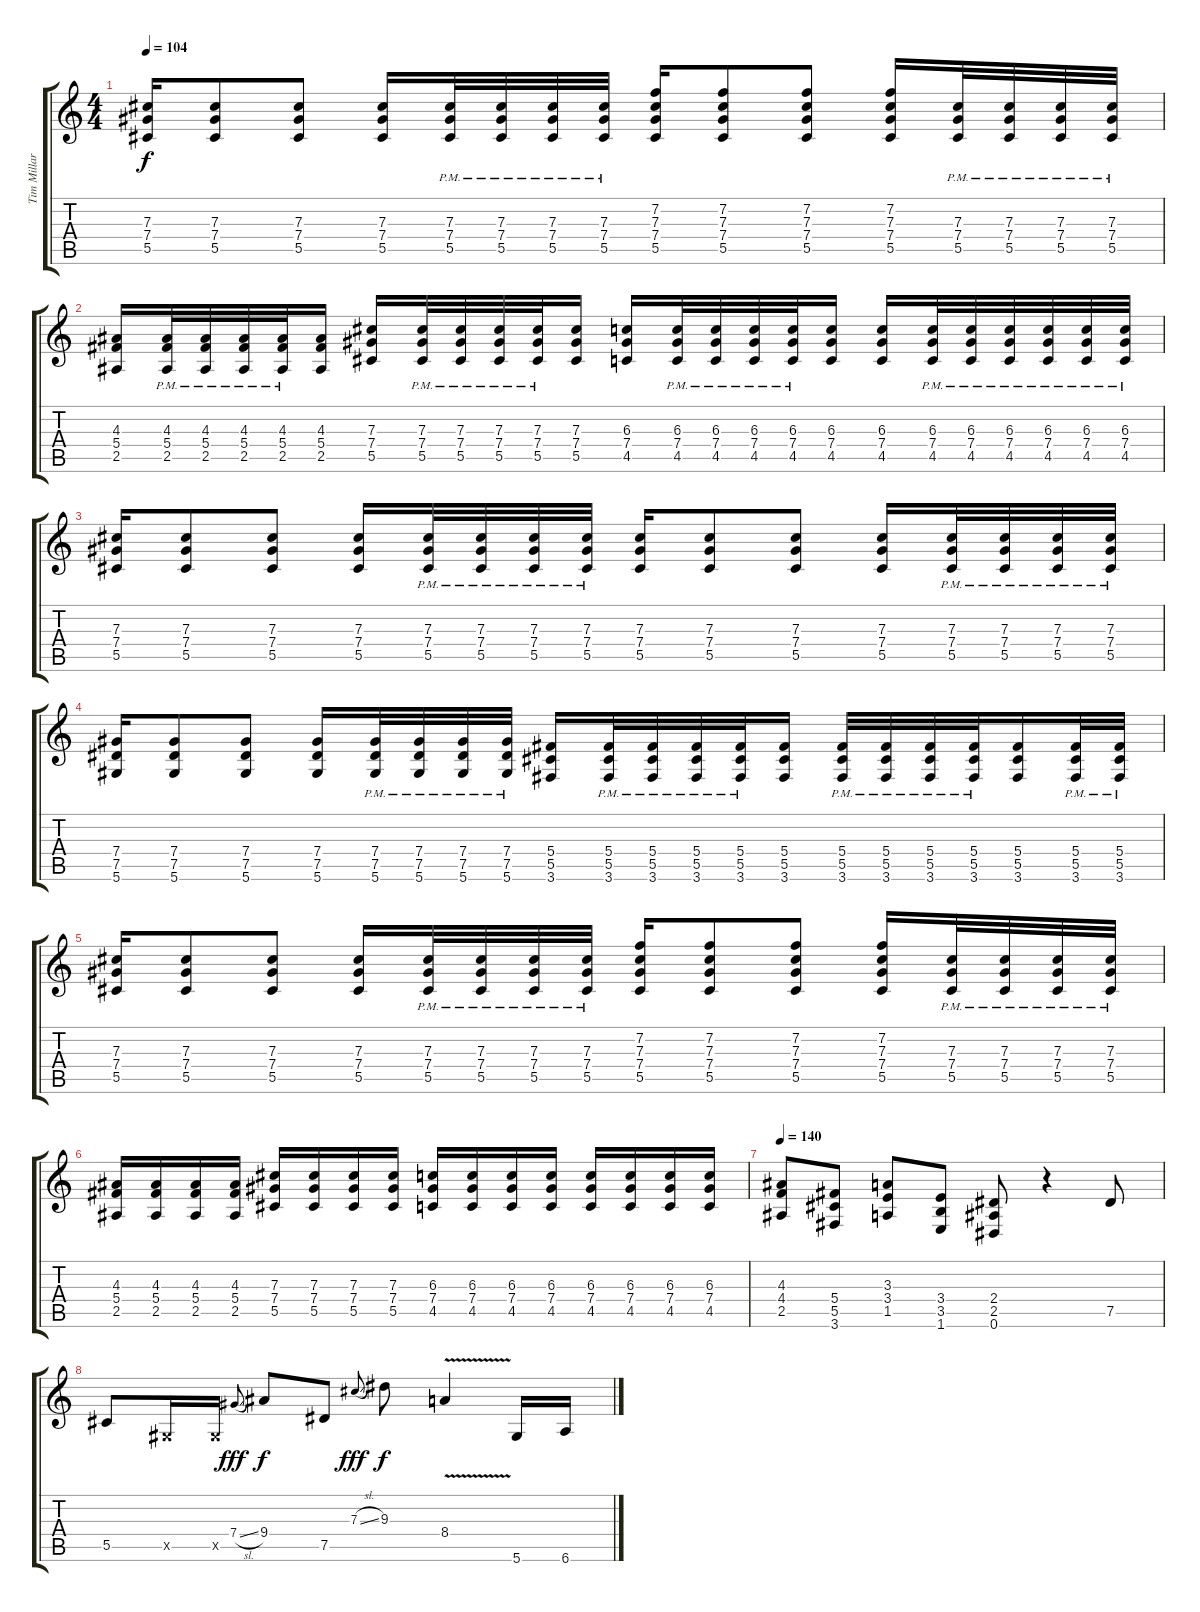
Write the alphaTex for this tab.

\track ("Tim Millar" "Tim Millar") {instrument distortionguitar}
\staff {score tabs}
\tuning (Eb4 Bb3 Gb3 Db3 Ab2 Eb2) {hide}
\ts (4 4)
\tempo 104
\clef g2
\ks c
(7.3 7.4 5.5).16{dy f} (7.3 7.4 5.5).8 (7.3 7.4 5.5).8 (7.3 7.4 5.5).16 (7.3{pm} 7.4{pm} 5.5{pm}).32 (7.3{pm} 7.4{pm} 5.5{pm}).32 (7.3{pm} 7.4{pm} 5.5{pm}).32 (7.3{pm} 7.4{pm} 5.5{pm}).32 (7.2 7.3 7.4 5.5).16 (7.2 7.3 7.4 5.5).8 (7.2 7.3 7.4 5.5).8 (7.2 7.3 7.4 5.5).16 (7.3{pm} 7.4{pm} 5.5{pm}).32 (7.3{pm} 7.4{pm} 5.5{pm}).32 (7.3{pm} 7.4{pm} 5.5{pm}).32 (7.3{pm} 7.4{pm} 5.5{pm}).32 |
(4.3 5.4 2.5).16 (4.3{pm} 5.4{pm} 2.5{pm}).32 (4.3{pm} 5.4{pm} 2.5{pm}).32 (4.3{pm} 5.4{pm} 2.5{pm}).32 (4.3{pm} 5.4{pm} 2.5{pm}).32 (4.3 5.4 2.5).16 (7.3 7.4 5.5).16 (7.3{pm} 7.4{pm} 5.5{pm}).32 (7.3{pm} 7.4{pm} 5.5{pm}).32 (7.3{pm} 7.4{pm} 5.5{pm}).32 (7.3{pm} 7.4{pm} 5.5{pm}).32 (7.3 7.4 5.5).16 (6.3 7.4 4.5).16 (6.3{pm} 7.4{pm} 4.5{pm}).32 (6.3{pm} 7.4{pm} 4.5{pm}).32 (6.3{pm} 7.4{pm} 4.5{pm}).32 (6.3{pm} 7.4{pm} 4.5{pm}).32 (6.3 7.4 4.5).16 (6.3 7.4 4.5).16 (6.3{pm} 7.4{pm} 4.5{pm}).32 (6.3{pm} 7.4{pm} 4.5{pm}).32 (6.3{pm} 7.4{pm} 4.5{pm}).32 (6.3{pm} 7.4{pm} 4.5{pm}).32 (6.3{pm} 7.4{pm} 4.5{pm}).32 (6.3{pm} 7.4{pm} 4.5{pm}).32 |
(7.3 7.4 5.5).16 (7.3 7.4 5.5).8 (7.3 7.4 5.5).8 (7.3 7.4 5.5).16 (7.3{pm} 7.4{pm} 5.5{pm}).32 (7.3{pm} 7.4{pm} 5.5{pm}).32 (7.3{pm} 7.4{pm} 5.5{pm}).32 (7.3{pm} 7.4{pm} 5.5{pm}).32 (7.3 7.4 5.5).16 (7.3 7.4 5.5).8 (7.3 7.4 5.5).8 (7.3 7.4 5.5).16 (7.3{pm} 7.4{pm} 5.5{pm}).32 (7.3{pm} 7.4{pm} 5.5{pm}).32 (7.3{pm} 7.4{pm} 5.5{pm}).32 (7.3{pm} 7.4{pm} 5.5{pm}).32 |
(7.4 7.5 5.6).16 (7.4 7.5 5.6).8 (7.4 7.5 5.6).8 (7.4 7.5 5.6).16 (7.4{pm} 7.5{pm} 5.6{pm}).32 (7.4{pm} 7.5{pm} 5.6{pm}).32 (7.4{pm} 7.5{pm} 5.6{pm}).32 (7.4{pm} 7.5{pm} 5.6{pm}).32 (5.4 5.5 3.6).16 (5.4{pm} 5.5{pm} 3.6{pm}).32 (5.4{pm} 5.5{pm} 3.6{pm}).32 (5.4{pm} 5.5{pm} 3.6{pm}).32 (5.4{pm} 5.5{pm} 3.6{pm}).32 (5.4 5.5 3.6).16 (5.4{pm} 5.5{pm} 3.6{pm}).32 (5.4{pm} 5.5{pm} 3.6{pm}).32 (5.4{pm} 5.5{pm} 3.6{pm}).32 (5.4{pm} 5.5{pm} 3.6{pm}).32 (5.4 5.5 3.6).16 (5.4{pm} 5.5{pm} 3.6{pm}).32 (5.4{pm} 5.5{pm} 3.6{pm}).32 |
(7.3 7.4 5.5).16 (7.3 7.4 5.5).8 (7.3 7.4 5.5).8 (7.3 7.4 5.5).16 (7.3{pm} 7.4{pm} 5.5{pm}).32 (7.3{pm} 7.4{pm} 5.5{pm}).32 (7.3{pm} 7.4{pm} 5.5{pm}).32 (7.3{pm} 7.4{pm} 5.5{pm}).32 (7.2 7.3 7.4 5.5).16 (7.2 7.3 7.4 5.5).8 (7.2 7.3 7.4 5.5).8 (7.2 7.3 7.4 5.5).16 (7.3{pm} 7.4{pm} 5.5{pm}).32 (7.3{pm} 7.4{pm} 5.5{pm}).32 (7.3{pm} 7.4{pm} 5.5{pm}).32 (7.3{pm} 7.4{pm} 5.5{pm}).32 |
(4.3 5.4 2.5).16 (4.3 5.4 2.5).16 (4.3 5.4 2.5).16 (4.3 5.4 2.5).16 (7.3 7.4 5.5).16 (7.3 7.4 5.5).16 (7.3 7.4 5.5).16 (7.3 7.4 5.5).16 (6.3 7.4 4.5).16 (6.3 7.4 4.5).16 (6.3 7.4 4.5).16 (6.3 7.4 4.5).16 (6.3 7.4 4.5).16 (6.3 7.4 4.5).16 (6.3 7.4 4.5).16 (6.3 7.4 4.5).16 |
\tempo 140
(4.3 4.4 2.5).8 (5.4 5.5 3.6).8 (3.3 3.4 1.5).8 (3.4 3.5 1.6).8 (2.4 2.5 0.6).8 r.4 7.5.8 |
5.5.8 0.5{x}.16 0.5{x}.16 7.4{sl}.8{gr onbeat dy fff} 9.4.8{dy f} 7.5.8 7.3{sl}.8{gr onbeat dy fff} 9.3.8{dy f} 8.4{v}.4 5.6.16 6.6.16
